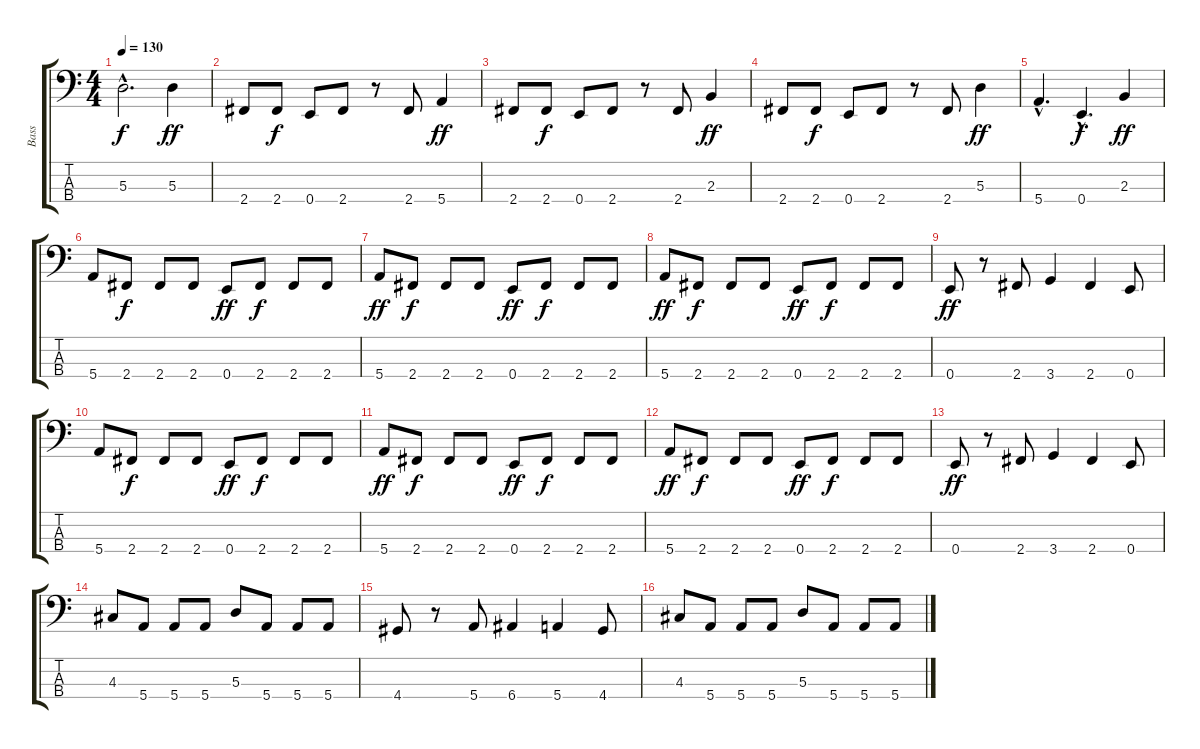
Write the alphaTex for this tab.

\track ("Bass" "Bass") {instrument electricbassfinger}
\staff {score tabs}
\tuning (G2 D2 A1 E1) {hide}
\ts (4 4)
\tempo 130
\clef f4
\ks c
5.3{hac t}.2{d dy f} 5.3.4{dy ff} |
2.4.8 2.4.8{dy f} 0.4.8 2.4.8 r.8 2.4.8 5.4.4{dy ff} |
2.4.8 2.4.8{dy f} 0.4.8 2.4.8 r.8 2.4.8 2.3.4{dy ff} |
2.4.8 2.4.8{dy f} 0.4.8 2.4.8 r.8 2.4.8 5.3.4{dy ff} |
5.4{hac}.4{d} 0.4{hac}.4{d dy f} 2.3.4{dy ff} |
5.4.8 2.4.8{dy f} 2.4.8 2.4.8 0.4.8{dy ff} 2.4.8{dy f} 2.4.8 2.4.8 |
5.4.8{dy ff} 2.4.8{dy f} 2.4.8 2.4.8 0.4.8{dy ff} 2.4.8{dy f} 2.4.8 2.4.8 |
5.4.8{dy ff} 2.4.8{dy f} 2.4.8 2.4.8 0.4.8{dy ff} 2.4.8{dy f} 2.4.8 2.4.8 |
0.4.8{dy ff} r.8 2.4.8 3.4.4 2.4.4 0.4.8 |
5.4.8 2.4.8{dy f} 2.4.8 2.4.8 0.4.8{dy ff} 2.4.8{dy f} 2.4.8 2.4.8 |
5.4.8{dy ff} 2.4.8{dy f} 2.4.8 2.4.8 0.4.8{dy ff} 2.4.8{dy f} 2.4.8 2.4.8 |
5.4.8{dy ff} 2.4.8{dy f} 2.4.8 2.4.8 0.4.8{dy ff} 2.4.8{dy f} 2.4.8 2.4.8 |
0.4.8{dy ff} r.8 2.4.8 3.4.4 2.4.4 0.4.8 |
4.3.8 5.4.8 5.4.8 5.4.8 5.3.8 5.4.8 5.4.8 5.4.8 |
4.4.8 r.8 5.4.8 6.4.4 5.4.4 4.4.8 |
4.3.8 5.4.8 5.4.8 5.4.8 5.3.8 5.4.8 5.4.8 5.4.8
